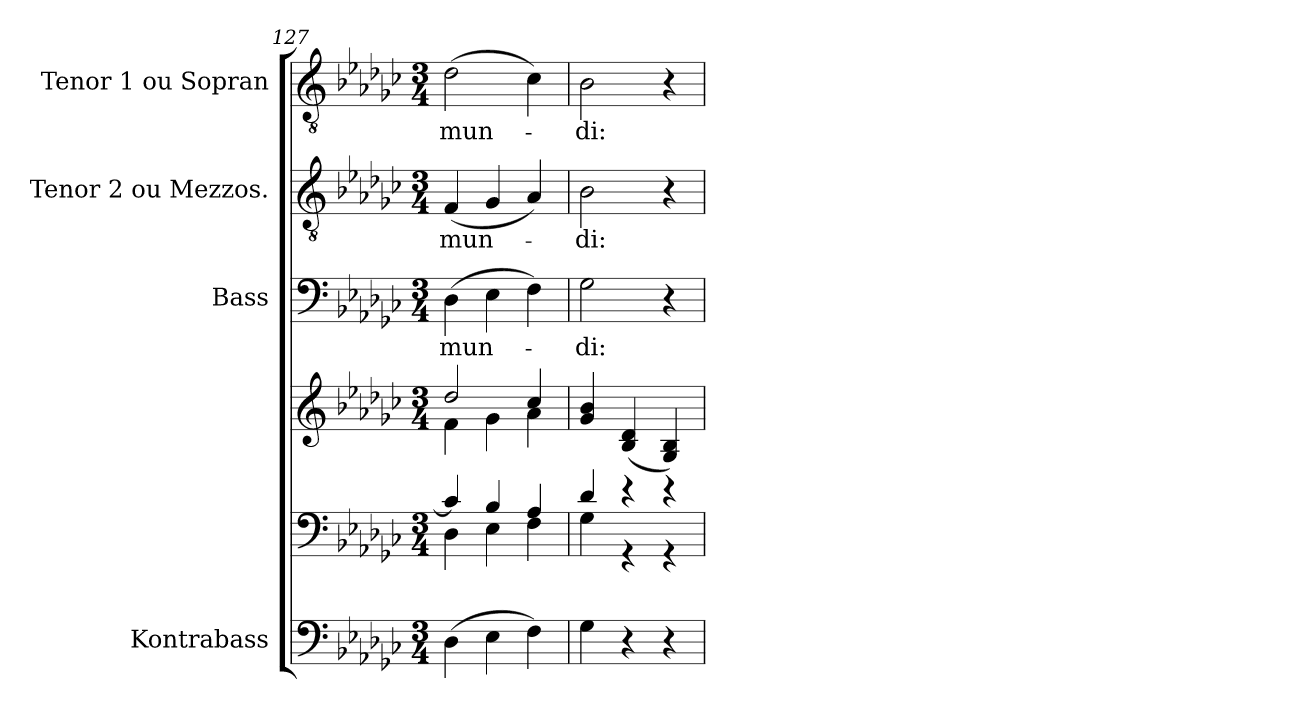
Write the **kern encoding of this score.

**kern	**kern	**kern	**kern	**text	**kern	**text	**kern	**text
*part5	*part4	*part4	*part3	*part3	*part2	*part2	*part1	*part1
*staff6	*staff5	*staff4	*staff3	*staff3	*staff2	*staff2	*staff1	*staff1
*I"Kontrabass	*	*	*I"Bass	*	*I"Tenor 2 ou Mezzos.	*	*I"Tenor 1 ou Sopran	*
*I'Kb.	*	*	*	*	*	*	*	*
*clefF4	*clefF4	*clefG2	*clefF4	*	*clefGv2	*	*clefGv2	*
*ITrd7c12	*	*	*	*	*	*	*	*
*k[b-e-a-d-g-c-]	*k[b-e-a-d-g-c-]	*k[b-e-a-d-g-c-]	*k[b-e-a-d-g-c-]	*	*k[b-e-a-d-g-c-]	*	*k[b-e-a-d-g-c-]	*
*G-:	*G-:	*G-:	*G-:	*	*G-:	*	*G-:	*
*M3/4	*M3/4	*M3/4	*M3/4	*	*M3/4	*	*M3/4	*
=127	=127	=127	=127	=127	=127	=127	=127	=127
*	*^	*^	*	*	*	*	*	*
!	!	!	!	!	!	!LO:LY:b	!	!LO:LY:b	!	!LO:LY:b
(>4DD-\	4c-/]	4D-\	2dd-/	4f\	(>4D-\	mun-	(<4F/	mun-	(>2d-\	mun-
4EE-\	4B-/	4E-\	.	4g-\	4E-\	.	4G-/	.	.	.
4FF\)	4A-/	4F\	4cc-/	4a-\	4F\)	.	4A-/)	.	4c-\)	.
=128	=128	=128	=128	=128	=128	=128	=128	=128	=128	=128
!	!	!	!	!	!	!LO:LY:b	!	!LO:LY:b	!	!LO:LY:b
*	*	*	*v	*v	*	*	*	*	*	*
4GG-\	4d-/	4G-\	4g-/ 4b-/	2G-\	-di:	2B-\	-di:	2B-\	-di:
4r	4r	4r	(<4B-/ 4d-/	.	.	.	.	.	.
4r	4r	4r	4G-/ 4B-/)	4r	.	4r	.	4r	.
*	*v	*v	*	*	*	*	*	*	*
=	=	=	=	=	=	=	=	=
*-	*-	*-	*-	*-	*-	*-	*-	*-
